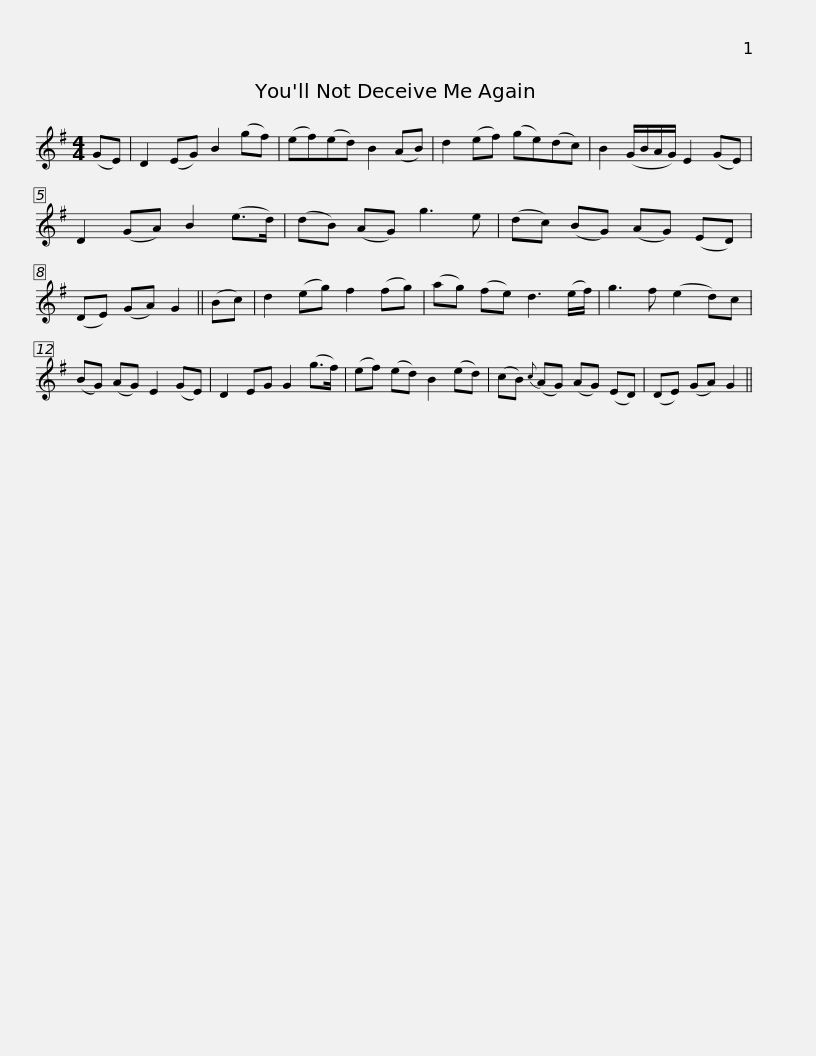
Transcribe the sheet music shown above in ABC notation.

X:1
L:1/8
M:4/4
I:linebreak $
K:G
V:1 treble
V:1
 (GE) | D2 (EG) B2 (gf) | (ef)(ed) B2 (AB) | d2 (ef) (ge)(dc) | B2 (G/B/A/G/) E2 (GE) | %5
 D2 (GA) B2 (e>d) | (dB) (AG) g3 e |$ (dc) (BG) (AG) (ED) | (DE) (GA) G2 || (Bc) | %10
 d2 (eg) f2 (fg) | (ag) (fe) d3 (e/f/) | g3 f (e2 d)c | (BG) (AG) E2 (GE) |$ D2 EG G2 (g>f) | %15
 (ef) (ed) B2 (ed) | (cB){c} (AG) (AG) (ED) | (DE) (GA) G2 || %18
